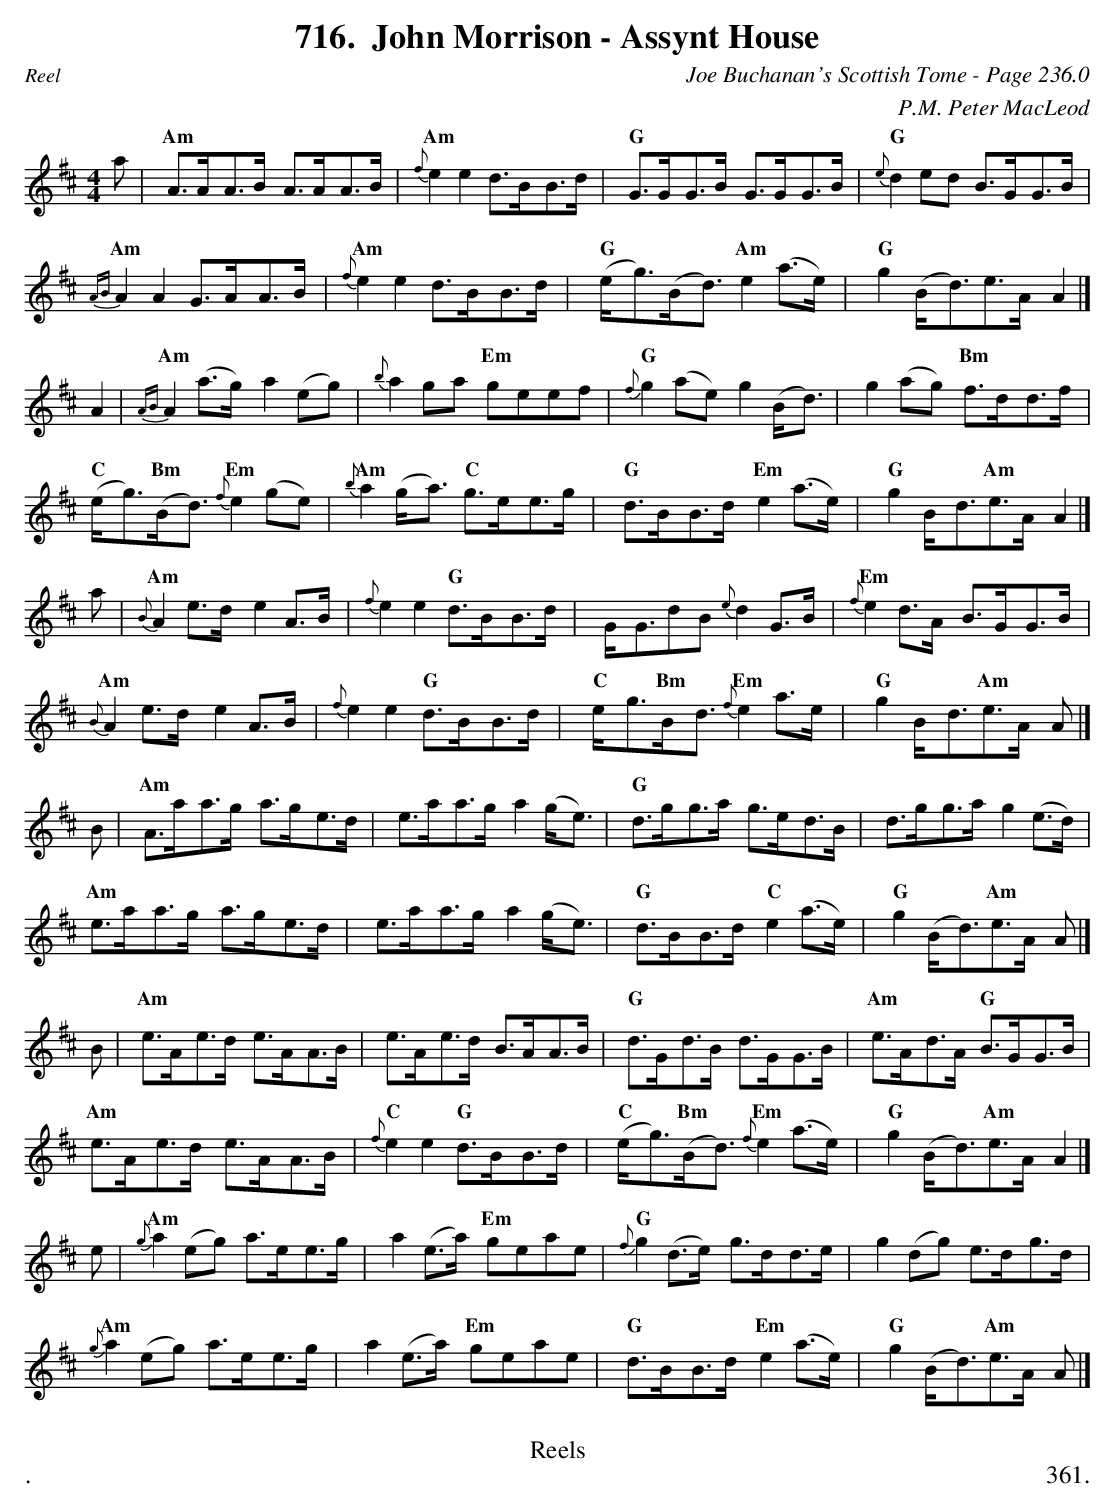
X:1
T:John Morrison - Assynt House
C:Joe Buchanan's Scottish Tome - Page 236.0
C:P.M. Peter MacLeod
L:1/8
M:4/4
K:D
a | "Am"A>AA>B A>AA>B | "Am"{f}e2 e2 d>BB>d | "G"G>GG>B G>GG>B | "G"{e}d2 ed B>GG>B |
"Am"{AB}A2 A2 G>AA>B | "Am"{f}e2 e2 d>BB>d | "G"(e<g)(B<d) "Am"e2 (a>e) | "G"g2 (B<d)e>A A2 |]
A2 | "Am"{AB}A2 (a>g) a2 (eg) | {b}a2 ga "Em"geef | "G"{f}g2 (ae) g2 (B<d) | g2 (ag) "Bm"f>dd>f |
"C"(e<g)("Bm"B<d) "Em"{f}e2 (ge) | "Am"{b}a2 (g<a) "C"g>ee>g | "G"d>BB>d "Em"e2 (a>e) | "G"g2 B<d"Am"e>A A2 |]
a | "Am"{B}A2 e>d e2 A>B | {f}e2 e2 "G"d>BB>d | G<GdB {e}d2 G>B | "Em"{f}e2 d>A B>GG>B |
"Am"{B}A2 e>d e2 A>B | {f}e2 e2 "G"d>BB>d | "C"e<g"Bm"B<d "Em"{f}e2 a>e | "G"g2 B<d"Am"e>A A |]
B | "Am"A>aa>g a>ge>d | e>aa>g a2 (g<e) | "G"d>gg>a g>ed>B | d>gg>a g2 (e>d) |
"Am"e>aa>g a>ge>d | e>aa>g a2 (g<e) | "G"d>BB>d "C"e2 (a>e) | "G"g2 (B<d)"Am"e>A A |]
B | "Am"e>Ae>d e>AA>B | e>Ae>d B>AA>B | "G"d>Gd>B d>GG>B | "Am"e>Ad>A "G"B>GG>B |
"Am"e>Ae>d e>AA>B | "C"{f}e2 e2 "G"d>BB>d | "C"(e<g)"Bm"(B<d) "Em"{f}e2 (a>e) | "G"g2 (B<d)"Am"e>A A2 |]
e | "Am"{g}a2 (eg) a>ee>g | a2 (e>a) "Em"geae | "G"{f}g2 (d>e) g>dd>e | g2 (dg) e>dg>d |
"Am"{g}a2 (eg) a>ee>g | a2 (e>a) "Em"geae | "G"d>BB>d "Em"e2 (a>e) | "G"g2 (B<d)"Am"e>A A |]
